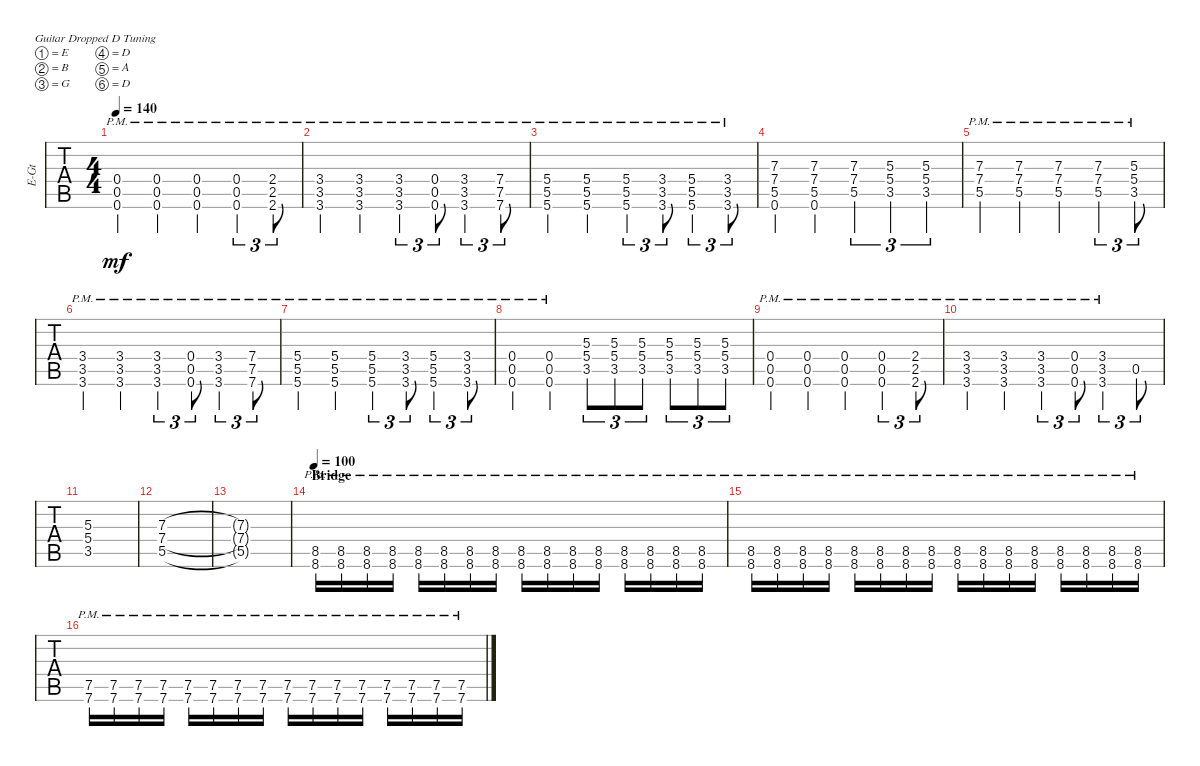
\defaultSystemsLayout 4
\bracketExtendMode groupsimilarinstruments
\multiBarRest
\otherSystemsTrackNameOrientation horizontal
\track ("Matthew" "E-Gt") {instrument distortionguitar}
\staff {tabs}
\tuning (E4 B3 G3 D3 A2 D2)
\ts (4 4)
\tempo 140
\clef g2
\ks c
(0.6{pm} 0.5{pm} 0.4{pm}).4{dy mf} (0.6{pm} 0.5{pm} 0.4{pm}).4 (0.6{pm} 0.5{pm} 0.4{pm}).4 (0.6{pm} 0.5{pm} 0.4{pm}).4{tu (3 2)} (2.6{pm} 2.5{pm} 2.4{pm}).8{tu (3 2)} |
(3.6{pm} 3.5{pm} 3.4{pm}).4 (3.6{pm} 3.5{pm} 3.4{pm}).4 (3.6{pm} 3.5{pm} 3.4{pm}).4{tu (3 2)} (0.6{pm} 0.5{pm} 0.4{pm}).8{tu (3 2)} (3.6{pm} 3.5{pm} 3.4{pm}).4{tu (3 2)} (7.6{pm} 7.5{pm} 7.4{pm}).8{tu (3 2)} |
(5.6{pm} 5.5{pm} 5.4{pm}).4 (5.6{pm} 5.5{pm} 5.4{pm}).4 (5.6{pm} 5.5{pm} 5.4{pm}).4{tu (3 2)} (3.6{pm} 3.5{pm} 3.4{pm}).8{tu (3 2)} (5.6{pm} 5.5{pm} 5.4{pm}).4{tu (3 2)} (3.6{pm} 3.5{pm} 3.4{pm}).8{tu (3 2)} |
(0.6 5.5 7.4 7.3).4 (0.6 5.5 7.4 7.3).4 (5.5 7.4 7.3).4{tu (3 2)} (3.5 5.4 5.3).4{tu (3 2)} (3.5 5.4 5.3).4{tu (3 2)} |
(5.5{pm} 7.4{pm} 7.3{pm}).4 (5.5{pm} 7.4{pm} 7.3{pm}).4 (5.5{pm} 7.4{pm} 7.3{pm}).4 (5.5{pm} 7.4{pm} 7.3{pm}).4{tu (3 2)} (3.5{pm} 5.4{pm} 5.3{pm}).8{tu (3 2)} |
(3.6{pm} 3.5{pm} 3.4{pm}).4 (3.6{pm} 3.5{pm} 3.4{pm}).4 (3.6{pm} 3.5{pm} 3.4{pm}).4{tu (3 2)} (0.6{pm} 0.5{pm} 0.4{pm}).8{tu (3 2)} (3.6{pm} 3.5{pm} 3.4{pm}).4{tu (3 2)} (7.6{pm} 7.5{pm} 7.4{pm}).8{tu (3 2)} |
(5.6{pm} 5.5{pm} 5.4{pm}).4 (5.6{pm} 5.5{pm} 5.4{pm}).4 (5.6{pm} 5.5{pm} 5.4{pm}).4{tu (3 2)} (3.6{pm} 3.5{pm} 3.4{pm}).8{tu (3 2)} (5.6{pm} 5.5{pm} 5.4{pm}).4{tu (3 2)} (3.6{pm} 3.5{pm} 3.4{pm}).8{tu (3 2)} |
(0.6{pm} 0.5{pm} 0.4{pm}).4 (0.6{pm} 0.5{pm} 0.4{pm}).4 (3.5 5.4 5.3).8{tu (3 2)} (3.5 5.4 5.3).8{tu (3 2)} (3.5 5.4 5.3).8{tu (3 2)} (3.5 5.4 5.3).8{tu (3 2)} (3.5 5.4 5.3).8{tu (3 2)} (3.5 5.4 5.3).8{tu (3 2)} |
(0.6{pm} 0.5{pm} 0.4{pm}).4 (0.6{pm} 0.5{pm} 0.4{pm}).4 (0.6{pm} 0.5{pm} 0.4{pm}).4 (0.6{pm} 0.5{pm} 0.4{pm}).4{tu (3 2)} (2.6{pm} 2.5{pm} 2.4{pm}).8{tu (3 2)} |
(3.6{pm} 3.5{pm} 3.4{pm}).4 (3.6{pm} 3.5{pm} 3.4{pm}).4 (3.6{pm} 3.5{pm} 3.4{pm}).4{tu (3 2)} (0.6{pm} 0.5{pm} 0.4{pm}).8{tu (3 2)} (3.6{pm} 3.5{pm} 3.4{pm}).4{tu (3 2)} 0.5.8{tu (3 2)} |
(3.5 5.4 5.3).1 |
(5.5 7.4 7.3).1 |
(5.5{t} 7.4{t} 7.3{t}).1 |
\section ("" "Bridge")
\tempo 100
(8.6{pm acc #} 8.5{pm}).16 (8.6{pm acc #} 8.5{pm}).16 (8.6{pm acc #} 8.5{pm}).16 (8.6{pm acc #} 8.5{pm}).16 (8.6{pm acc #} 8.5{pm}).16 (8.6{pm acc #} 8.5{pm}).16 (8.6{pm acc #} 8.5{pm}).16 (8.6{pm acc #} 8.5{pm}).16 (8.6{pm acc #} 8.5{pm}).16 (8.6{pm acc #} 8.5{pm}).16 (8.6{pm acc #} 8.5{pm}).16 (8.6{pm acc #} 8.5{pm}).16 (8.6{pm acc #} 8.5{pm}).16 (8.6{pm acc #} 8.5{pm}).16 (8.6{pm acc #} 8.5{pm}).16 (8.6{pm acc #} 8.5{pm}).16 |
(8.6{pm acc #} 8.5{pm}).16 (8.6{pm acc #} 8.5{pm}).16 (8.6{pm acc #} 8.5{pm}).16 (8.6{pm acc #} 8.5{pm}).16 (8.6{pm acc #} 8.5{pm}).16 (8.6{pm acc #} 8.5{pm}).16 (8.6{pm acc #} 8.5{pm}).16 (8.6{pm acc #} 8.5{pm}).16 (8.6{pm acc #} 8.5{pm}).16 (8.6{pm acc #} 8.5{pm}).16 (8.6{pm acc #} 8.5{pm}).16 (8.6{pm acc #} 8.5{pm}).16 (8.6{pm acc #} 8.5{pm}).16 (8.6{pm acc #} 8.5{pm}).16 (8.6{pm acc #} 8.5{pm}).16 (8.6{pm acc #} 8.5{pm}).16 |
(7.6{pm} 7.5{pm}).16 (7.6{pm} 7.5{pm}).16 (7.6{pm} 7.5{pm}).16 (7.6{pm} 7.5{pm}).16 (7.6{pm} 7.5{pm}).16 (7.6{pm} 7.5{pm}).16 (7.6{pm} 7.5{pm}).16 (7.6{pm} 7.5{pm}).16 (7.6{pm} 7.5{pm}).16 (7.6{pm} 7.5{pm}).16 (7.6{pm} 7.5{pm}).16 (7.6{pm} 7.5{pm}).16 (7.6{pm} 7.5{pm}).16 (7.6{pm} 7.5{pm}).16 (7.6{pm} 7.5{pm}).16 (7.6{pm} 7.5{pm}).16
